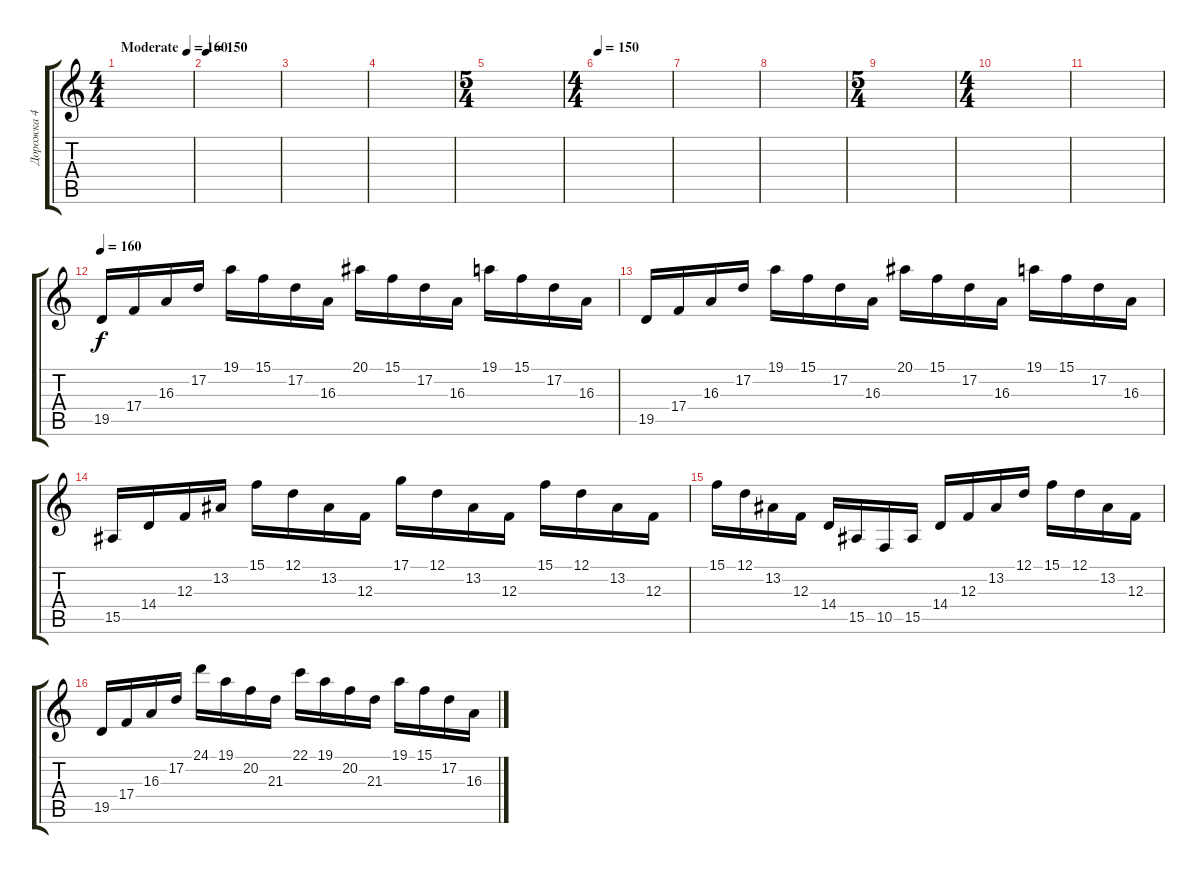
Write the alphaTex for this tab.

\track ("Дорожка 4" "Дорожка 4") {instrument stringensemble1}
\staff {score tabs}
\tuning (D4 A3 F3 C3 G2 D2) {hide}
\ts (4 4)
\tempo (160 "Moderate")
\clef g2
\ks c
|
\tempo 150
|
|
|
\ts (5 4)
|
\ts (4 4)
\tempo 150
|
|
|
\ts (5 4)
|
\ts (4 4)
|
|
\tempo 160
19.5.16 17.4.16 16.3.16 17.2.16 19.1.16 15.1.16 17.2.16 16.3.16 20.1.16 15.1.16 17.2.16 16.3.16 19.1.16 15.1.16 17.2.16 16.3.16 |
19.5.16 17.4.16 16.3.16 17.2.16 19.1.16 15.1.16 17.2.16 16.3.16 20.1.16 15.1.16 17.2.16 16.3.16 19.1.16 15.1.16 17.2.16 16.3.16 |
15.5.16 14.4.16 12.3.16 13.2.16 15.1.16 12.1.16 13.2.16 12.3.16 17.1.16 12.1.16 13.2.16 12.3.16 15.1.16 12.1.16 13.2.16 12.3.16 |
15.1.16 12.1.16 13.2.16 12.3.16 14.4.16 15.5.16 10.5.16 15.5.16 14.4.16 12.3.16 13.2.16 12.1.16 15.1.16 12.1.16 13.2.16 12.3.16 |
19.5.16 17.4.16 16.3.16 17.2.16 24.1.16 19.1.16 20.2.16 21.3.16 22.1.16 19.1.16 20.2.16 21.3.16 19.1.16 15.1.16 17.2.16 16.3.16
